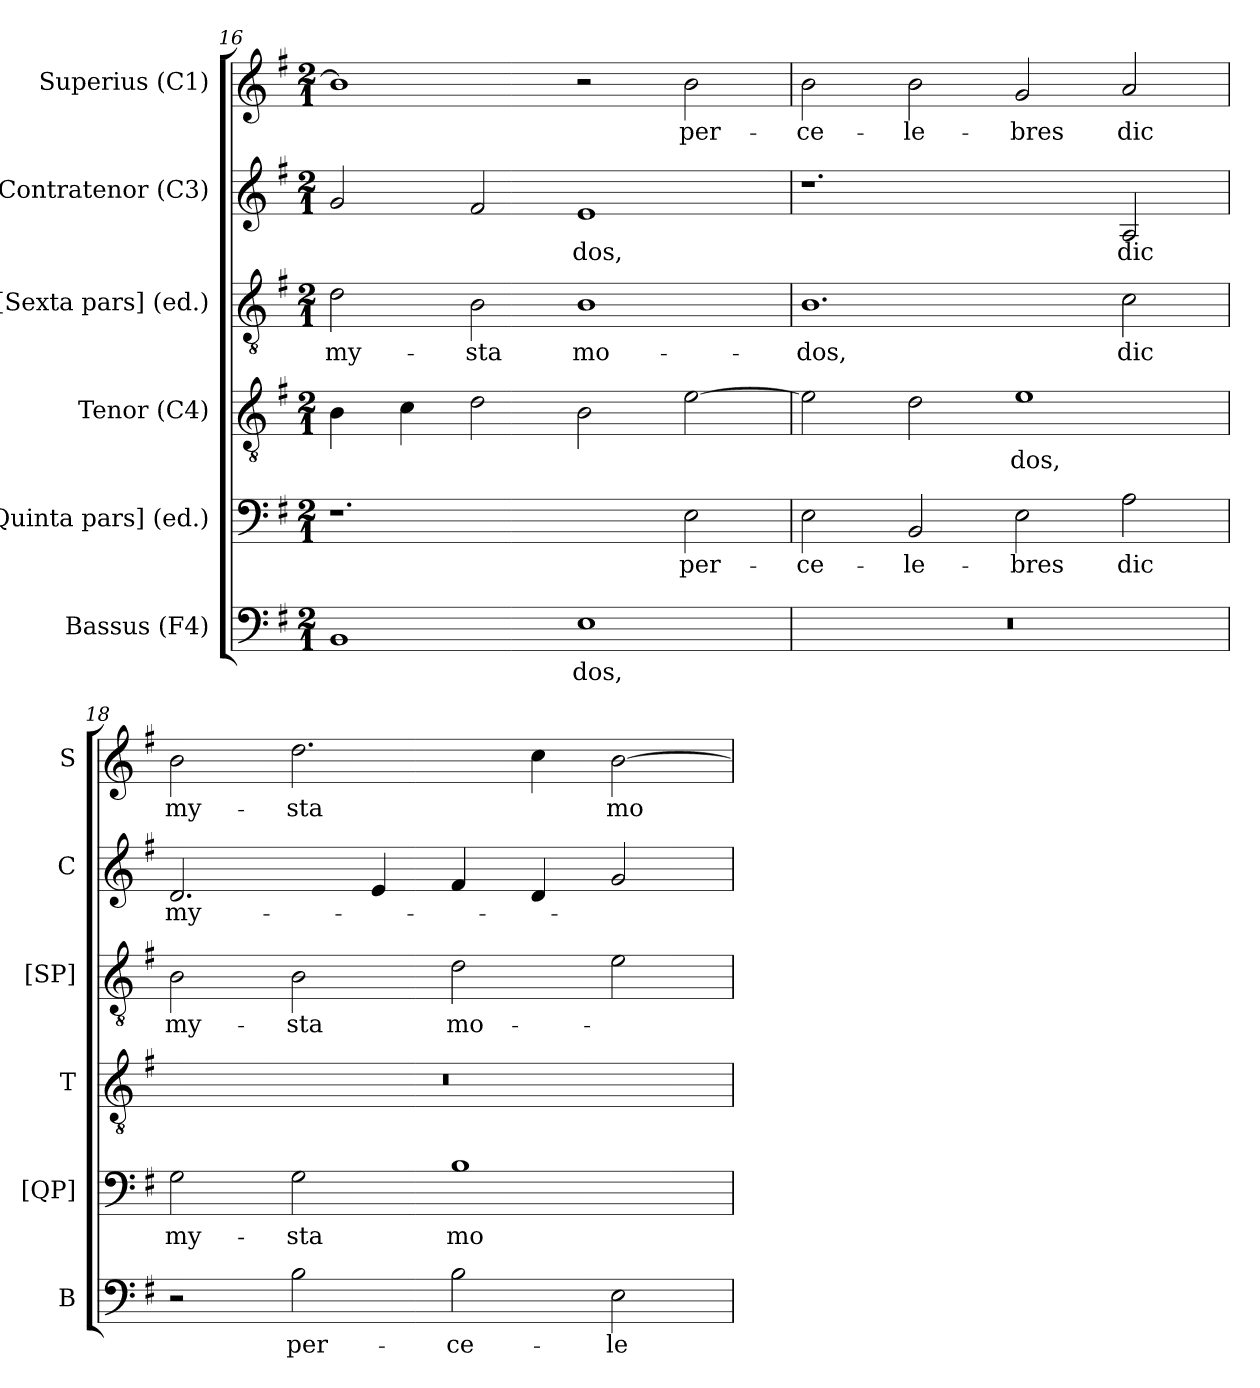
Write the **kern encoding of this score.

**kern	**text	**kern	**text	**kern	**text	**kern	**text	**kern	**text	**kern	**text
*part6	*part6	*part5	*part5	*part4	*part4	*part3	*part3	*part2	*part2	*part1	*part1
*staff6	*staff6	*staff5	*staff5	*staff4	*staff4	*staff3	*staff3	*staff2	*staff2	*staff1	*staff1
*I"Bassus (F4)	*	*I"[Quinta pars] (ed.)	*	*I"Tenor (C4)	*	*I"[Sexta pars] (ed.)	*	*I"Contratenor (C3)	*	*I"Superius (C1)	*
*I'B	*	*I'[QP]	*	*I'T	*	*I'[SP]	*	*I'C	*	*I'S	*
!!LO:PB:g=z
*clefF4	*	*clefF4	*	*clefGv2	*	*clefGv2	*	*clefG2	*	*clefG2	*
*	*	*	*	*ITrd7c12	*	*	*	*	*	*	*
*k[f#]	*	*k[f#]	*	*k[f#]	*	*k[f#]	*	*k[f#]	*	*k[f#]	*
*G:	*	*G:	*	*G:	*	*G:	*	*G:	*	*G:	*
*M2/1	*	*M2/1	*	*M2/1	*	*M2/1	*	*M2/1	*	*M2/1	*
=16	=16	=16	=16	=16	=16	=16	=16	=16	=16	=16	=16
!	!	!	!	!	!	!	!LO:LY:b:color=#000000	!	!	!	!
1BBi	.	1.r	.	4BBi\	.	2di\	my-	2gi/	.	1bi]	.
.	.	.	.	4Ci\	.	.	.	.	.	.	.
!	!	!	!	!	!	!	!LO:LY:b:color=#000000	!	!	!	!
.	.	.	.	2Di\	.	2Bi\	-sta	2f#i/	.	.	.
!	!LO:LY:b:color=#000000	!	!	!	!	!	!	!	!	!	!
!	!	!	!	!	!	!	!LO:LY:b:color=#000000	!	!	!	!
!	!	!	!	!	!	!	!	!	!LO:LY:b:color=#000000	!	!
1Ei	-dos,	.	.	2BBi\	.	1Bi	mo-	1ei	-dos,	2r	.
!	!	!	!LO:LY:b:color=#000000	!	!	!	!	!	!	!	!
!	!	!	!	!	!	!	!	!	!	!	!LO:LY:b:color=#000000
.	.	2Ei\	per-	[2Ei\	.	.	.	.	.	2bi\	per-
=17	=17	=17	=17	=17	=17	=17	=17	=17	=17	=17	=17
!LO:N:vis=1	!	!	!	!	!	!	!	!	!	!	!
!	!	!	!LO:LY:b:color=#000000	!	!	!	!	!	!	!	!
!	!	!	!	!	!	!	!LO:LY:b:color=#000000	!	!	!	!
!	!	!	!	!	!	!	!	!	!	!	!LO:LY:b:color=#000000
0r	.	2Ei\	-ce-	2Ei\]	.	1.Bi	-dos,	1.r	.	2bi\	-ce-
!	!	!	!LO:LY:b:color=#000000	!	!	!	!	!	!	!	!
!	!	!	!	!	!	!	!	!	!	!	!LO:LY:b:color=#000000
.	.	2BBi/	-le-	2Di\	.	.	.	.	.	2bi\	-le-
!	!	!	!LO:LY:b:color=#000000	!	!	!	!	!	!	!	!
!	!	!	!	!	!LO:LY:b:color=#000000	!	!	!	!	!	!
!	!	!	!	!	!	!	!	!	!	!	!LO:LY:b:color=#000000
.	.	2Ei\	-bres	1Ei	-dos,	.	.	.	.	2gi/	-bres
!	!	!	!LO:LY:b:color=#000000	!	!	!	!	!	!	!	!
!	!	!	!	!	!	!	!LO:LY:b:color=#000000	!	!	!	!
!	!	!	!	!	!	!	!	!	!LO:LY:b:color=#000000	!	!
!	!	!	!	!	!	!	!	!	!	!	!LO:LY:b:color=#000000
.	.	2Ai\	dic	.	.	2ci\	dic	2Ai/	dic	2ai/	dic
=18	=18	=18	=18	=18	=18	=18	=18	=18	=18	=18	=18
!	!	!	!LO:LY:b:color=#000000	!LO:N:vis=1	!	!	!	!	!	!	!
!	!	!	!	!	!	!	!LO:LY:b:color=#000000	!	!	!	!
!	!	!	!	!	!	!	!	!	!LO:LY:b:color=#000000	!	!
!	!	!	!	!	!	!	!	!	!	!	!LO:LY:b:color=#000000
2r	.	2Gi\	my-	0r	.	2Bi\	my-	2.di/	my-	2bi\	my-
!	!LO:LY:b:color=#000000	!	!	!	!	!	!	!	!	!	!
!	!	!	!LO:LY:b:color=#000000	!	!	!	!	!	!	!	!
!	!	!	!	!	!	!	!LO:LY:b:color=#000000	!	!	!	!
!	!	!	!	!	!	!	!	!	!	!	!LO:LY:b:color=#000000
2Bi\	per-	2Gi\	-sta	.	.	2Bi\	-sta	.	.	2.ddi\	-sta
.	.	.	.	.	.	.	.	4ei/	.	.	.
!	!LO:LY:b:color=#000000	!	!	!	!	!	!	!	!	!	!
!	!	!	!LO:LY:b:color=#000000	!	!	!	!	!	!	!	!
!	!	!	!	!	!	!	!LO:LY:b:color=#000000	!	!	!	!
2Bi\	-ce-	1Bi	mo-	.	.	2di\	mo-	4f#i/	.	.	.
.	.	.	.	.	.	.	.	4di/	.	4cci\	.
!	!LO:LY:b:color=#000000	!	!	!	!	!	!	!	!	!	!
!	!	!	!	!	!	!	!	!	!	!	!LO:LY:b:color=#000000
2Ei\	-le-	.	.	.	.	2ei\	.	2gi/	.	[2bi\	mo-
=	=	=	=	=	=	=	=	=	=	=	=
*-	*-	*-	*-	*-	*-	*-	*-	*-	*-	*-	*-
